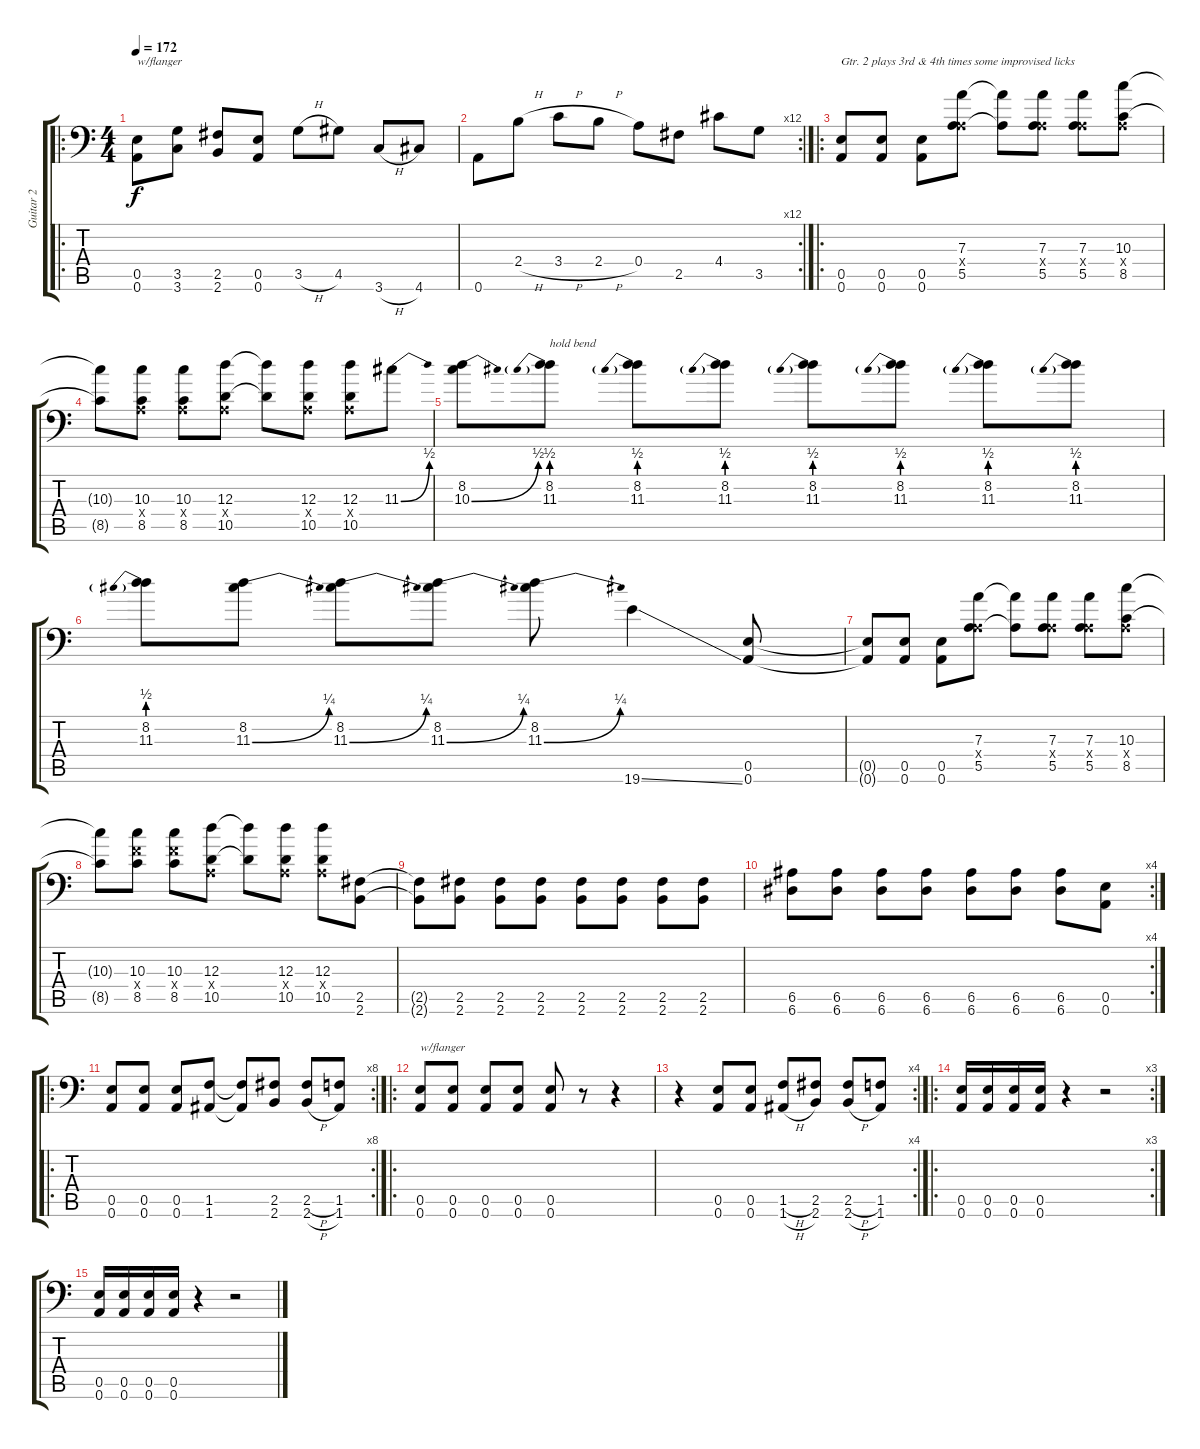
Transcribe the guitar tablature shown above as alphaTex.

\track ("Guitar 2" "Guitar 2") {instrument distortionguitar}
\staff {score tabs}
\tuning (B3 Gb3 D3 A2 E2 A1) {hide}
\ro
\ts (4 4)
\tempo 172
\clef f4
\ks c
(0.5 0.6).8{txt "w/flanger" dy f} (3.5 3.6).8 (2.5 2.6).8 (0.5 0.6).8 3.5{h}.8 4.5.8 3.6{h}.8 4.6.8 |
\rc 12
0.6.8 2.4{h}.8 3.4{h}.8 2.4{h}.8 0.4.8 2.5.8 4.4.8 3.5.8 |
\ro
(0.5 0.6).8{txt "Gtr. 2 plays 3rd & 4th times some improvised licks"} (0.5 0.6).8 (0.5 0.6).8 (7.3 0.4{x} 5.5).8 (7.3{t} 5.5{t}).8 (7.3 0.4{x} 5.5).8 (7.3 0.4{x} 5.5).8 (10.3 0.4{x} 8.5).8 |
(10.3{t} 8.5{t}).8 (10.3 0.4{x} 8.5).8 (10.3 0.4{x} 8.5).8 (12.3 0.4{x} 10.5).8 (12.3{t} 10.5{t}).8 (12.3 0.4{x} 10.5).8 (12.3 0.4{x} 10.5).8 11.3{be (bend 0 0 60 2)}.8 |
(8.2 10.3{be (bend 0 0 60 2)}).8 (8.2 11.3{be (prebend 0 2 60 2)}).8{txt "hold bend"} (8.2 11.3{be (prebend 0 2 60 2)}).8 (8.2 11.3{be (prebend 0 2 60 2)}).8 (8.2 11.3{be (prebend 0 2 60 2)}).8 (8.2 11.3{be (prebend 0 2 60 2)}).8 (8.2 11.3{be (prebend 0 2 60 2)}).8 (8.2 11.3{be (prebend 0 2 60 2)}).8 |
(8.2 11.3{be (prebend 0 2 60 2)}).8 (8.2 11.3{be (bend 0 0 60 1)}).8 (8.2 11.3{be (bend 0 0 60 1)}).8 (8.2 11.3{be (bend 0 0 60 1)}).8 (8.2 11.3{be (bend 0 0 60 1)}).8 19.6{ss}.4 (0.5 0.6).8 |
(0.5{t} 0.6{t}).8 (0.5 0.6).8 (0.5 0.6).8 (7.3 0.4{x} 5.5).8 (7.3{t} 5.5{t}).8 (7.3 0.4{x} 5.5).8 (7.3 0.4{x} 5.5).8 (10.3 0.4{x} 8.5).8 |
(10.3{t} 8.5{t}).8 (10.3 8.4{x} 8.5).8 (10.3 8.4{x} 8.5).8 (12.3 0.4{x} 10.5).8 (12.3{t} 10.5{t}).8 (12.3 0.4{x} 10.5).8 (12.3 0.4{x} 10.5).8 (2.5 2.6).8 |
(2.5{t} 2.6{t}).8 (2.5 2.6).8 (2.5 2.6).8 (2.5 2.6).8 (2.5 2.6).8 (2.5 2.6).8 (2.5 2.6).8 (2.5 2.6).8 |
\rc 4
(6.5 6.6).8 (6.5 6.6).8 (6.5 6.6).8 (6.5 6.6).8 (6.5 6.6).8 (6.5 6.6).8 (6.5 6.6).8 (0.5 0.6).8 |
\ro
\rc 8
(0.5 0.6).8 (0.5 0.6).8 (0.5 0.6).8 (1.5 1.6).8 (1.5{t} 1.6{t}).8 (2.5 2.6).8 (2.5{h} 2.6{h}).8 (1.5 1.6).8 |
\ro
(0.5 0.6).8{txt "w/flanger"} (0.5 0.6).8 (0.5 0.6).8 (0.5 0.6).8 (0.5 0.6).8 r.8 r.4 |
\rc 4
r.4 (0.5 0.6).8 (0.5 0.6).8 (1.5{h} 1.6{h}).8 (2.5 2.6).8 (2.5{h} 2.6{h}).8 (1.5 1.6).8 |
\ro
\rc 3
(0.5 0.6).16 (0.5 0.6).16 (0.5 0.6).16 (0.5 0.6).16 r.4 r.2 |
(0.5 0.6).16 (0.5 0.6).16 (0.5 0.6).16 (0.5 0.6).16 r.4 r.2
